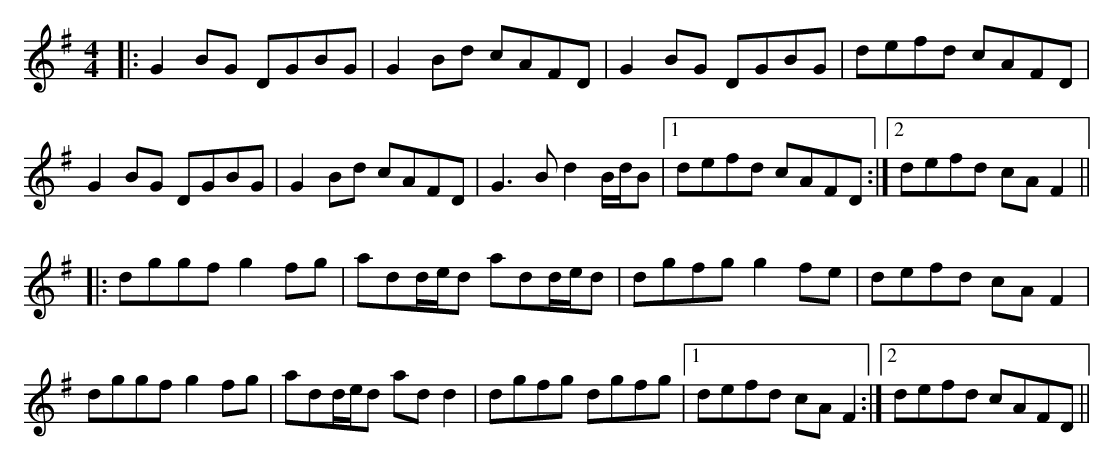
X:1
M:4/4
K:G
|:G2BG DGBG|G2Bd cAFD|G2BG DGBG|defd cAFD|
G2BG DGBG|G2Bd cAFD|G3B d2B/d/B|1 defd cAFD:|2 defd cAF2||
|:dggf g2fg|add/e/d add/e/d|dgfg g2fe|defd cAF2|
dggf g2fg|add/e/d add2|dgfg dgfg|1 defd cAF2:|2 defd cAFD||
